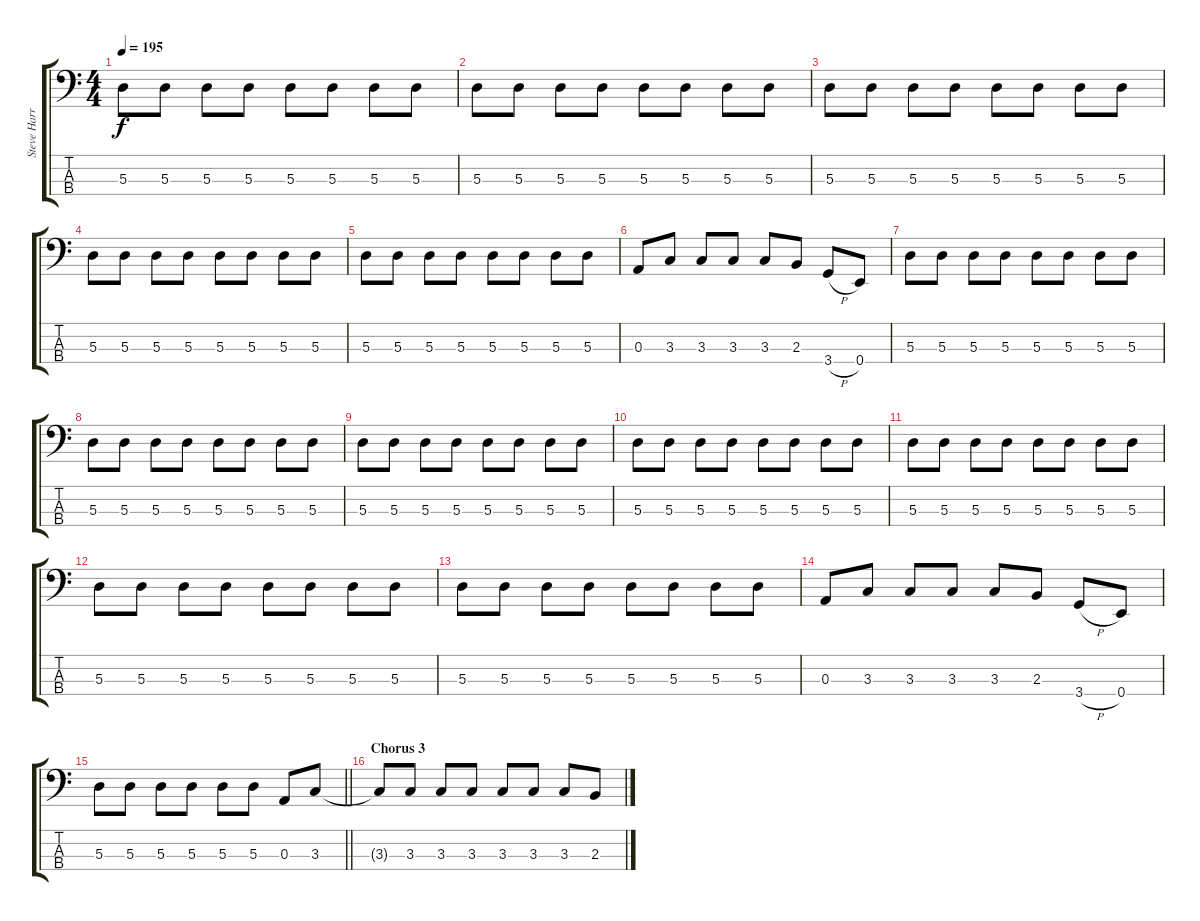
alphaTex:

\track ("Steve Harris" "Steve Harr") {instrument electricbassfinger}
\staff {score tabs}
\tuning (G2 D2 A1 E1) {hide}
\ts (4 4)
\tempo 195
\clef f4
\ks c
5.3.8{dy f} 5.3.8 5.3.8 5.3.8 5.3.8 5.3.8 5.3.8 5.3.8 |
5.3.8 5.3.8 5.3.8 5.3.8 5.3.8 5.3.8 5.3.8 5.3.8 |
5.3.8 5.3.8 5.3.8 5.3.8 5.3.8 5.3.8 5.3.8 5.3.8 |
5.3.8 5.3.8 5.3.8 5.3.8 5.3.8 5.3.8 5.3.8 5.3.8 |
5.3.8 5.3.8 5.3.8 5.3.8 5.3.8 5.3.8 5.3.8 5.3.8 |
0.3.8 3.3.8 3.3.8 3.3.8 3.3.8 2.3.8 3.4{h}.8 0.4.8 |
5.3.8 5.3.8 5.3.8 5.3.8 5.3.8 5.3.8 5.3.8 5.3.8 |
5.3.8 5.3.8 5.3.8 5.3.8 5.3.8 5.3.8 5.3.8 5.3.8 |
5.3.8 5.3.8 5.3.8 5.3.8 5.3.8 5.3.8 5.3.8 5.3.8 |
5.3.8 5.3.8 5.3.8 5.3.8 5.3.8 5.3.8 5.3.8 5.3.8 |
5.3.8 5.3.8 5.3.8 5.3.8 5.3.8 5.3.8 5.3.8 5.3.8 |
5.3.8 5.3.8 5.3.8 5.3.8 5.3.8 5.3.8 5.3.8 5.3.8 |
5.3.8 5.3.8 5.3.8 5.3.8 5.3.8 5.3.8 5.3.8 5.3.8 |
0.3.8 3.3.8 3.3.8 3.3.8 3.3.8 2.3.8 3.4{h}.8 0.4.8 |
\barLineRight lightlight
5.3.8 5.3.8 5.3.8 5.3.8 5.3.8 5.3.8 0.3.8 3.3.8 |
\section ("" "Chorus 3")
3.3{t}.8 3.3.8 3.3.8 3.3.8 3.3.8 3.3.8 3.3.8 2.3.8
